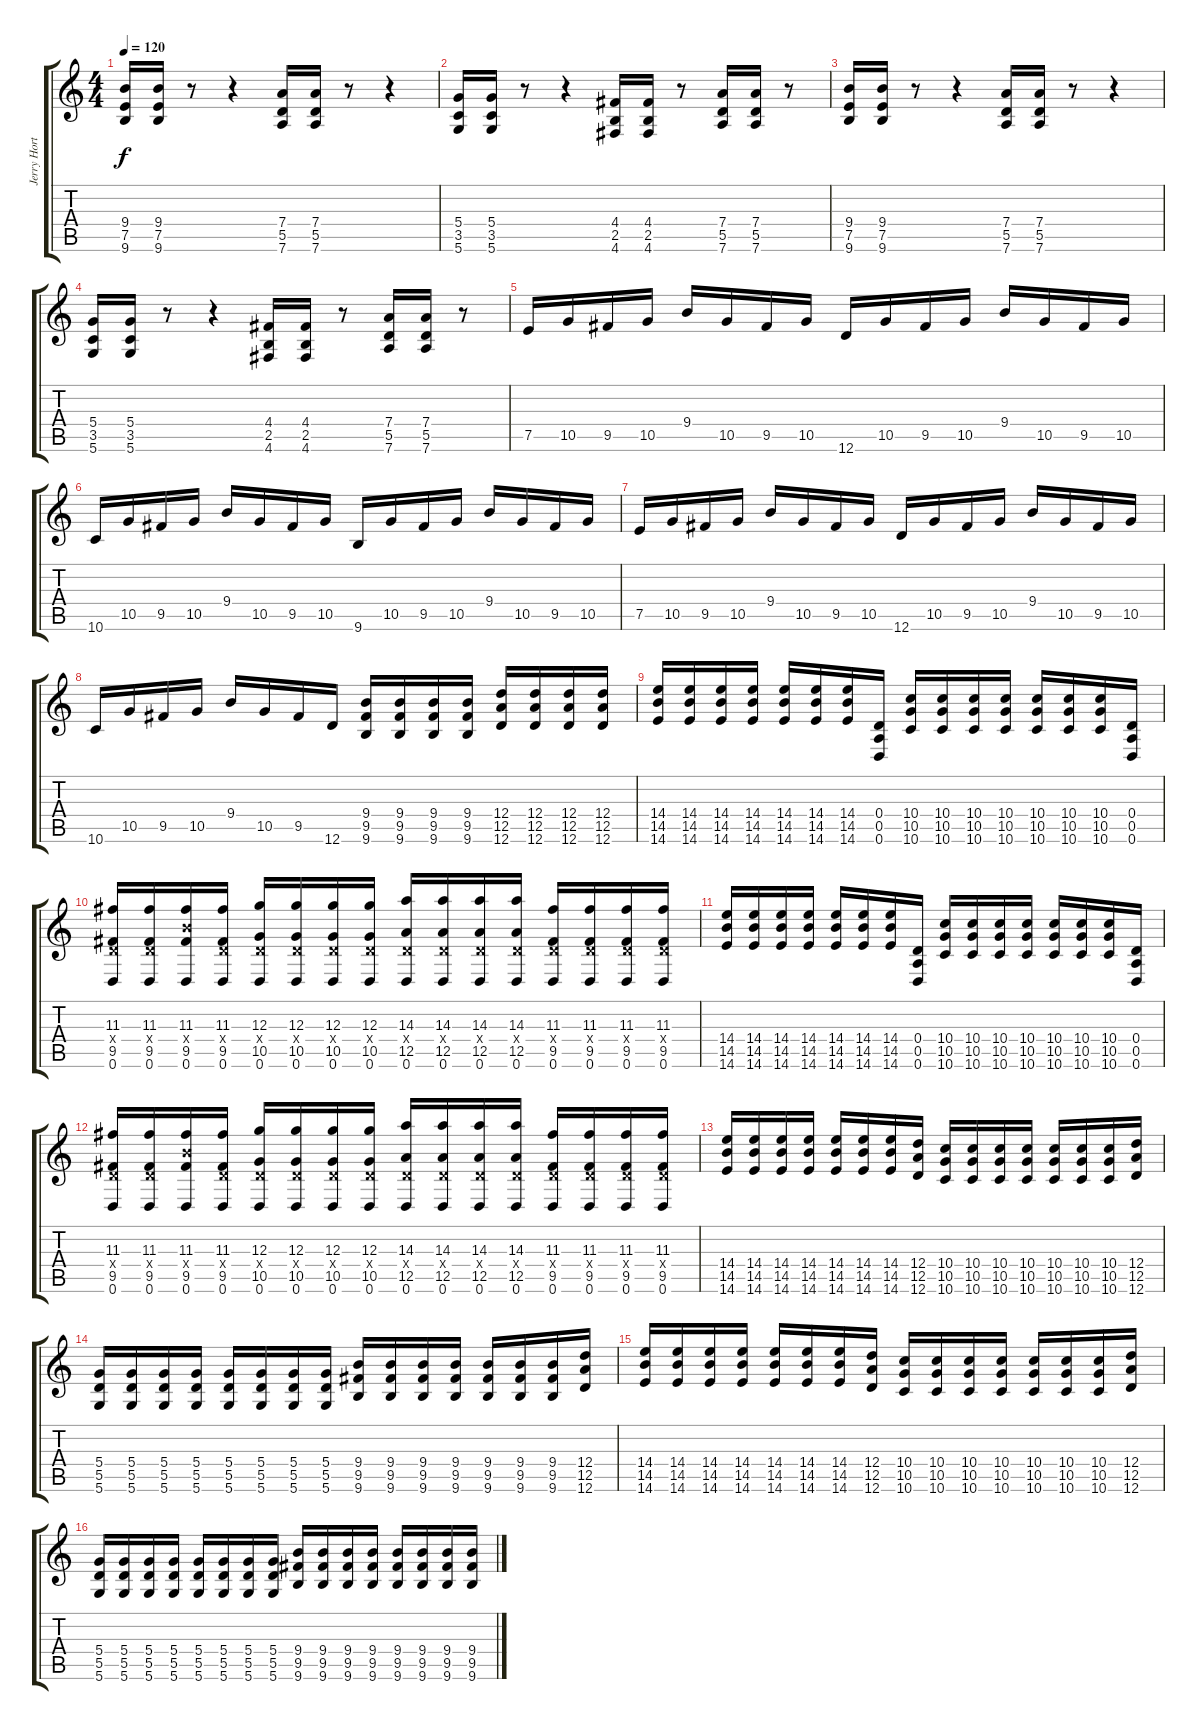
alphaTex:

\track ("Jerry Horton" "Jerry Hort") {instrument distortionguitar}
\staff {score tabs}
\tuning (E4 B3 G3 D3 A2 D2) {hide}
\ts (4 4)
\tempo 120
\clef g2
\ks c
(9.4 7.5 9.6).16{dy f} (9.4 7.5 9.6).16 r.8 r.4 (7.4 5.5 7.6).16 (7.4 5.5 7.6).16 r.8 r.4 |
(5.4 3.5 5.6).16 (5.4 3.5 5.6).16 r.8 r.4 (4.4 2.5 4.6).16 (4.4 2.5 4.6).16 r.8 (7.4 5.5 7.6).16 (7.4 5.5 7.6).16 r.8 |
(9.4 7.5 9.6).16 (9.4 7.5 9.6).16 r.8 r.4 (7.4 5.5 7.6).16 (7.4 5.5 7.6).16 r.8 r.4 |
(5.4 3.5 5.6).16 (5.4 3.5 5.6).16 r.8 r.4 (4.4 2.5 4.6).16 (4.4 2.5 4.6).16 r.8 (7.4 5.5 7.6).16 (7.4 5.5 7.6).16 r.8 |
7.5.16 10.5.16 9.5.16 10.5.16 9.4.16 10.5.16 9.5.16 10.5.16 12.6.16 10.5.16 9.5.16 10.5.16 9.4.16 10.5.16 9.5.16 10.5.16 |
10.6.16 10.5.16 9.5.16 10.5.16 9.4.16 10.5.16 9.5.16 10.5.16 9.6.16 10.5.16 9.5.16 10.5.16 9.4.16 10.5.16 9.5.16 10.5.16 |
7.5.16 10.5.16 9.5.16 10.5.16 9.4.16 10.5.16 9.5.16 10.5.16 12.6.16 10.5.16 9.5.16 10.5.16 9.4.16 10.5.16 9.5.16 10.5.16 |
10.6.16 10.5.16 9.5.16 10.5.16 9.4.16 10.5.16 9.5.16 12.6.16 (9.4 9.5 9.6).16 (9.4 9.5 9.6).16 (9.4 9.5 9.6).16 (9.4 9.5 9.6).16 (12.4 12.5 12.6).16 (12.4 12.5 12.6).16 (12.4 12.5 12.6).16 (12.4 12.5 12.6).16 |
(14.4 14.5 14.6).16 (14.4 14.5 14.6).16 (14.4 14.5 14.6).16 (14.4 14.5 14.6).16 (14.4 14.5 14.6).16 (14.4 14.5 14.6).16 (14.4 14.5 14.6).16 (0.4 0.5 0.6).16 (10.4 10.5 10.6).16 (10.4 10.5 10.6).16 (10.4 10.5 10.6).16 (10.4 10.5 10.6).16 (10.4 10.5 10.6).16 (10.4 10.5 10.6).16 (10.4 10.5 10.6).16 (0.4 0.5 0.6).16 |
(11.3 0.4{x} 9.5 0.6).16 (11.3 0.4{x} 9.5 0.6).16 (11.3 9.4{x} 9.5 0.6).16 (11.3 0.4{x} 9.5 0.6).16 (12.3 0.4{x} 10.5 0.6).16 (12.3 0.4{x} 10.5 0.6).16 (12.3 0.4{x} 10.5 0.6).16 (12.3 0.4{x} 10.5 0.6).16 (14.3 0.4{x} 12.5 0.6).16 (14.3 0.4{x} 12.5 0.6).16 (14.3 0.4{x} 12.5 0.6).16 (14.3 0.4{x} 12.5 0.6).16 (11.3 0.4{x} 9.5 0.6).16 (11.3 0.4{x} 9.5 0.6).16 (11.3 0.4{x} 9.5 0.6).16 (11.3 0.4{x} 9.5 0.6).16 |
(14.4 14.5 14.6).16 (14.4 14.5 14.6).16 (14.4 14.5 14.6).16 (14.4 14.5 14.6).16 (14.4 14.5 14.6).16 (14.4 14.5 14.6).16 (14.4 14.5 14.6).16 (0.4 0.5 0.6).16 (10.4 10.5 10.6).16 (10.4 10.5 10.6).16 (10.4 10.5 10.6).16 (10.4 10.5 10.6).16 (10.4 10.5 10.6).16 (10.4 10.5 10.6).16 (10.4 10.5 10.6).16 (0.4 0.5 0.6).16 |
(11.3 0.4{x} 9.5 0.6).16 (11.3 0.4{x} 9.5 0.6).16 (11.3 9.4{x} 9.5 0.6).16 (11.3 0.4{x} 9.5 0.6).16 (12.3 0.4{x} 10.5 0.6).16 (12.3 0.4{x} 10.5 0.6).16 (12.3 0.4{x} 10.5 0.6).16 (12.3 0.4{x} 10.5 0.6).16 (14.3 0.4{x} 12.5 0.6).16 (14.3 0.4{x} 12.5 0.6).16 (14.3 0.4{x} 12.5 0.6).16 (14.3 0.4{x} 12.5 0.6).16 (11.3 0.4{x} 9.5 0.6).16 (11.3 0.4{x} 9.5 0.6).16 (11.3 0.4{x} 9.5 0.6).16 (11.3 0.4{x} 9.5 0.6).16 |
(14.4 14.5 14.6).16 (14.4 14.5 14.6).16 (14.4 14.5 14.6).16 (14.4 14.5 14.6).16 (14.4 14.5 14.6).16 (14.4 14.5 14.6).16 (14.4 14.5 14.6).16 (12.4 12.5 12.6).16 (10.4 10.5 10.6).16 (10.4 10.5 10.6).16 (10.4 10.5 10.6).16 (10.4 10.5 10.6).16 (10.4 10.5 10.6).16 (10.4 10.5 10.6).16 (10.4 10.5 10.6).16 (12.4 12.5 12.6).16 |
(5.4 5.5 5.6).16 (5.4 5.5 5.6).16 (5.4 5.5 5.6).16 (5.4 5.5 5.6).16 (5.4 5.5 5.6).16 (5.4 5.5 5.6).16 (5.4 5.5 5.6).16 (5.4 5.5 5.6).16 (9.4 9.5 9.6).16 (9.4 9.5 9.6).16 (9.4 9.5 9.6).16 (9.4 9.5 9.6).16 (9.4 9.5 9.6).16 (9.4 9.5 9.6).16 (9.4 9.5 9.6).16 (12.4 12.5 12.6).16 |
(14.4 14.5 14.6).16 (14.4 14.5 14.6).16 (14.4 14.5 14.6).16 (14.4 14.5 14.6).16 (14.4 14.5 14.6).16 (14.4 14.5 14.6).16 (14.4 14.5 14.6).16 (12.4 12.5 12.6).16 (10.4 10.5 10.6).16 (10.4 10.5 10.6).16 (10.4 10.5 10.6).16 (10.4 10.5 10.6).16 (10.4 10.5 10.6).16 (10.4 10.5 10.6).16 (10.4 10.5 10.6).16 (12.4 12.5 12.6).16 |
(5.4 5.5 5.6).16 (5.4 5.5 5.6).16 (5.4 5.5 5.6).16 (5.4 5.5 5.6).16 (5.4 5.5 5.6).16 (5.4 5.5 5.6).16 (5.4 5.5 5.6).16 (5.4 5.5 5.6).16 (9.4 9.5 9.6).16 (9.4 9.5 9.6).16 (9.4 9.5 9.6).16 (9.4 9.5 9.6).16 (9.4 9.5 9.6).16 (9.4 9.5 9.6).16 (9.4 9.5 9.6).16 (9.4 9.5 9.6).16
